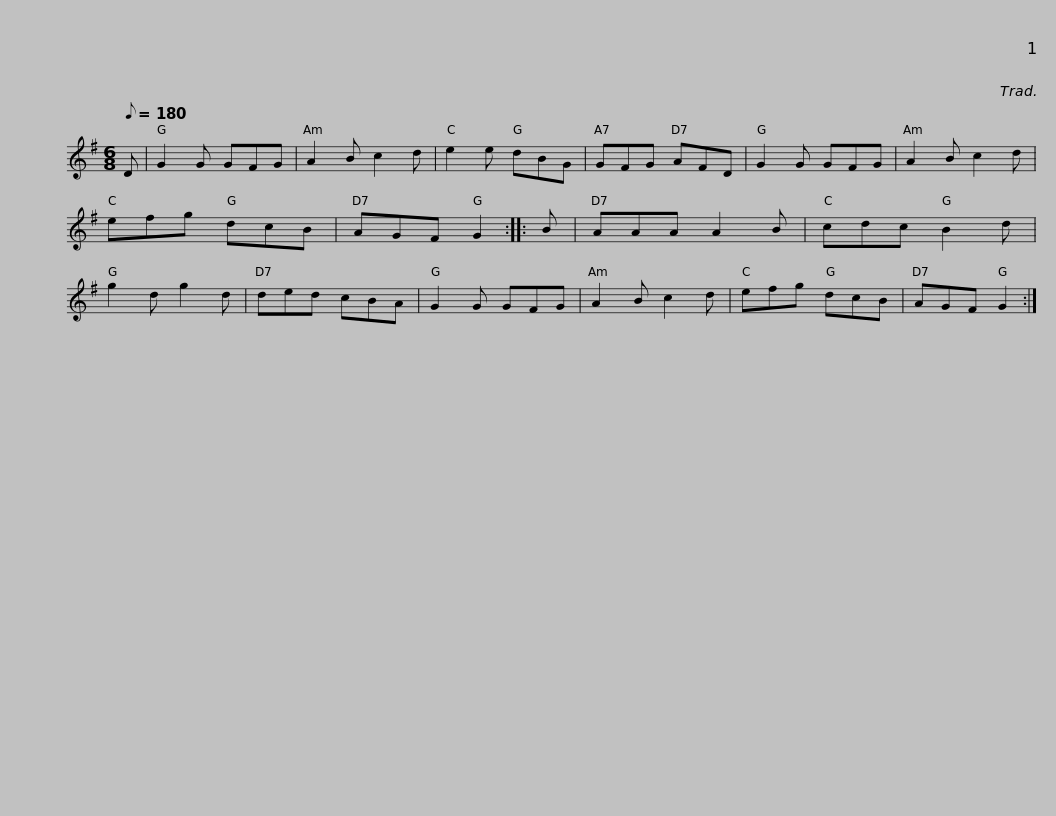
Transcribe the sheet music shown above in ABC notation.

X:1
L:1/8
Q:1/8=180
M:6/8
I:linebreak $
K:G
V:1 treble
V:1
 D | G2 G GFG | A2 B c2 d | e2 e dBG | GFG AFD | %5
 G2 G GFG | A2 B c2 d | efg dcB | AGF G2 ::$ B | %10
 AAA A2 B | cdc B2 d | g2 d g2 d | ded cBA | G2 G GFG | %15
 A2 B c2 d | efg dcB | AGF G2 :| %18
